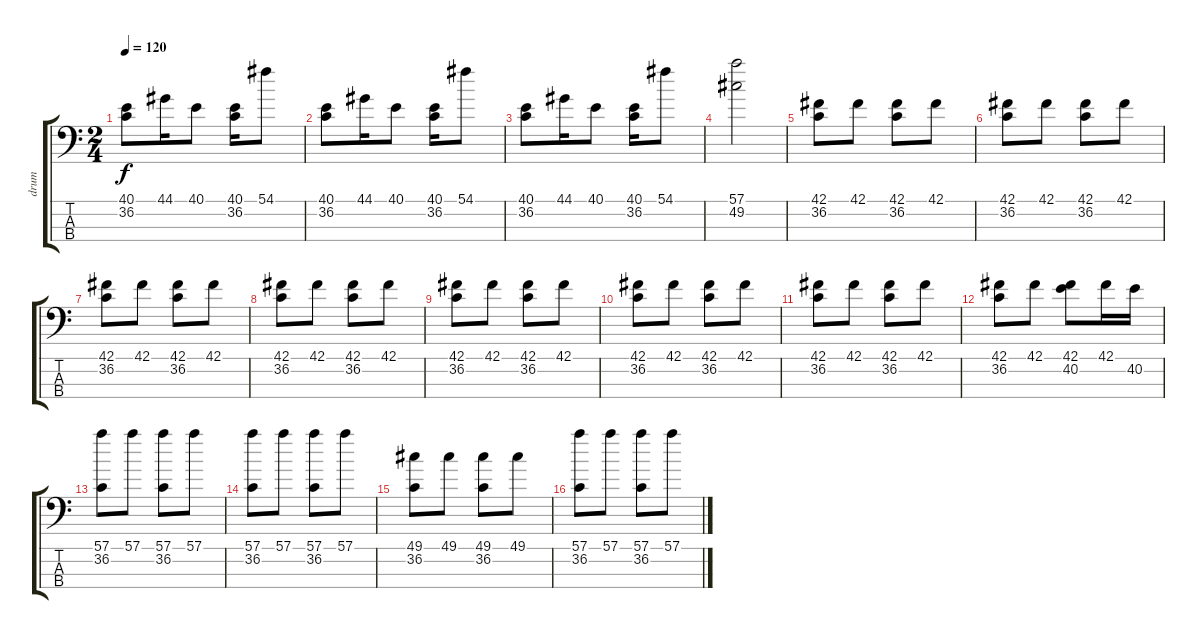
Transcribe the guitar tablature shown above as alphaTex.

\track ("drum" "drum") {instrument acousticgrandpiano}
\staff {score tabs}
\tuning (C-1 C-1 C-1 C-1) {hide}
\ts (2 4)
\tempo 120
\clef f4
\ks c
(40.1 36.2).8{dy f} 44.1.16 40.1.8 (40.1 36.2).16 54.1.8 |
(40.1 36.2).8 44.1.16 40.1.8 (40.1 36.2).16 54.1.8 |
(40.1 36.2).8 44.1.16 40.1.8 (40.1 36.2).16 54.1.8 |
(57.1 49.2).2 |
(42.1 36.2).8 42.1.8 (42.1 36.2).8 42.1.8 |
(42.1 36.2).8 42.1.8 (42.1 36.2).8 42.1.8 |
(42.1 36.2).8 42.1.8 (42.1 36.2).8 42.1.8 |
(42.1 36.2).8 42.1.8 (42.1 36.2).8 42.1.8 |
(42.1 36.2).8 42.1.8 (42.1 36.2).8 42.1.8 |
(42.1 36.2).8 42.1.8 (42.1 36.2).8 42.1.8 |
(42.1 36.2).8 42.1.8 (42.1 36.2).8 42.1.8 |
(42.1 36.2).8 42.1.8 (42.1 40.2).8 42.1.16 40.2.16 |
(57.1 36.2).8 57.1.8 (57.1 36.2).8 57.1.8 |
(57.1 36.2).8 57.1.8 (57.1 36.2).8 57.1.8 |
(49.1 36.2).8 49.1.8 (49.1 36.2).8 49.1.8 |
(57.1 36.2).8 57.1.8 (57.1 36.2).8 57.1.8
